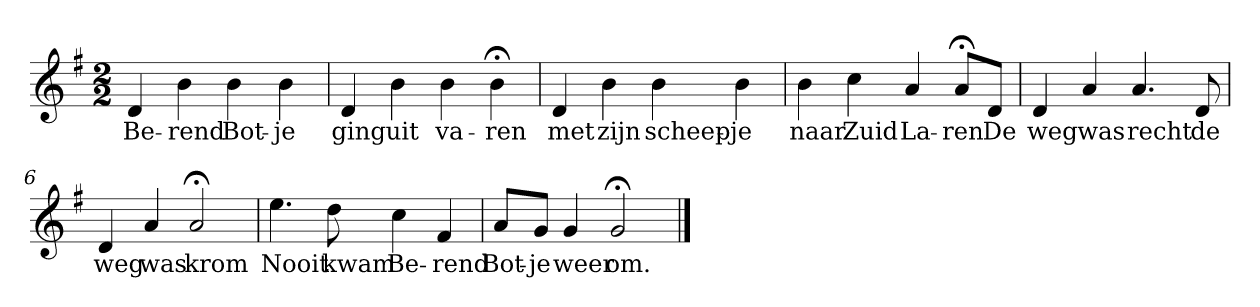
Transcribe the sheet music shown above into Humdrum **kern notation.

**kern	**text
*part1	*part1
*staff1	*staff1
*k[f#]	*
*G:	*
*M2/2	*
*MM120	*
=1	=1
4d	Be-
4b	-rend
4b	Bot-
4b	-je
=2	=2
4d	ging
4b	uit
4b	va-
4b;<	-ren
=3	=3
4d	met
4b	zijn
4b	scheep-
4b	-je
=4	=4
4b	naar
4cc	Zuid
4a	La-
8a;<L	-ren
8dJ	De
=5	=5
4d	weg
4a	was
4.a	recht
8d	de
=6	=6
4d	weg
4a	was
2a;<	krom
=7	=7
4.ee	Nooit
8dd	kwam
4cc	Be-
4f#	-rend
=8	=8
8aL	Bot-
8gJ	-je
4g	weer
2g;<	om.
==	==
*-	*-
